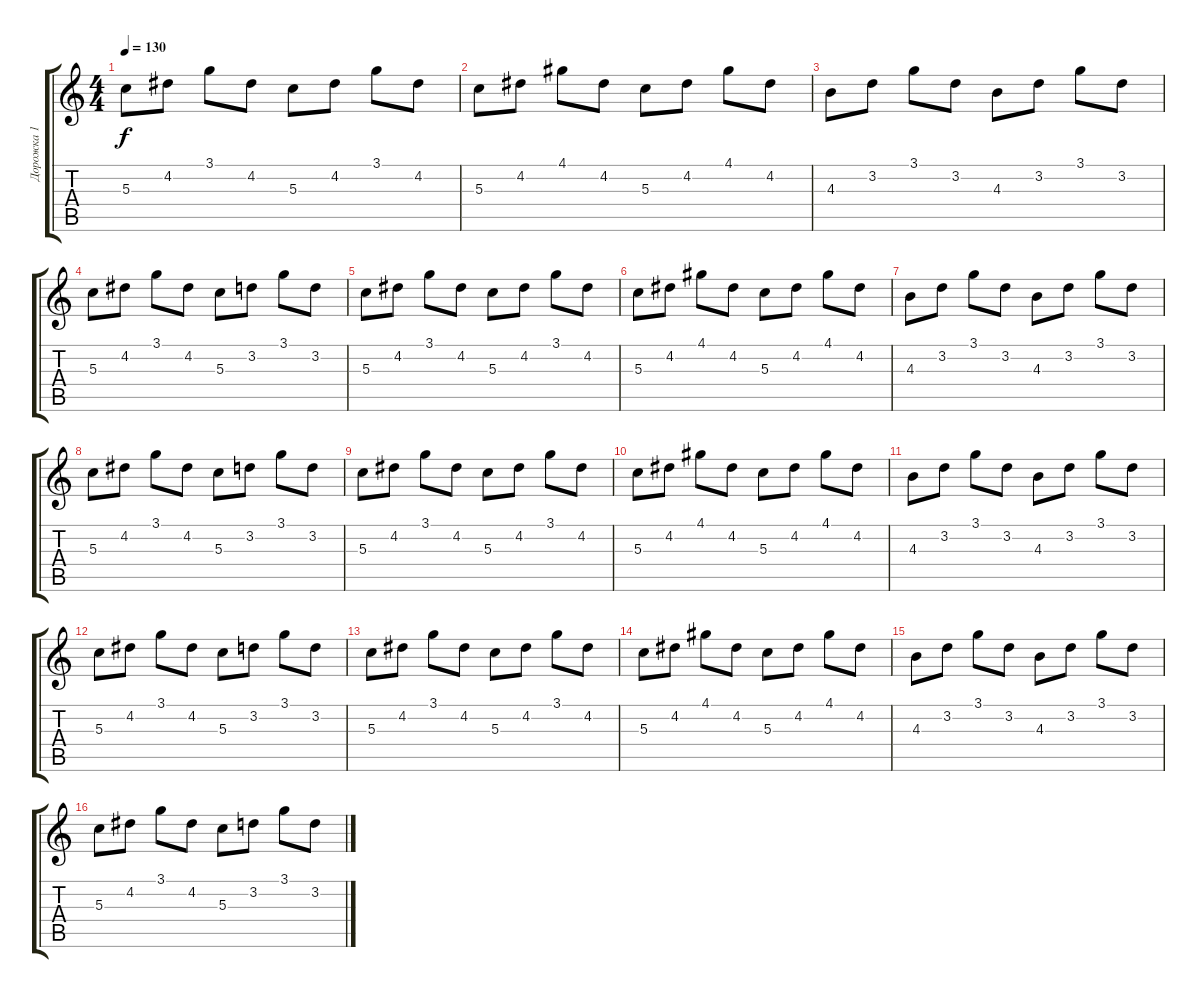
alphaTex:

\track ("Дорожка 1" "Дорожка 1") {instrument electricguitarjazz}
\staff {score tabs}
\tuning (E4 B3 G3 D3 A2 E2) {hide}
\ts (4 4)
\tempo 130
\clef g2
\ks c
5.3.8{dy f} 4.2.8 3.1.8 4.2.8 5.3.8 4.2.8 3.1.8 4.2.8 |
5.3.8 4.2.8 4.1.8 4.2.8 5.3.8 4.2.8 4.1.8 4.2.8 |
4.3.8 3.2.8 3.1.8 3.2.8 4.3.8 3.2.8 3.1.8 3.2.8 |
5.3.8 4.2.8 3.1.8 4.2.8 5.3.8 3.2.8 3.1.8 3.2.8 |
5.3.8 4.2.8 3.1.8 4.2.8 5.3.8 4.2.8 3.1.8 4.2.8 |
5.3.8 4.2.8 4.1.8 4.2.8 5.3.8 4.2.8 4.1.8 4.2.8 |
4.3.8 3.2.8 3.1.8 3.2.8 4.3.8 3.2.8 3.1.8 3.2.8 |
5.3.8 4.2.8 3.1.8 4.2.8 5.3.8 3.2.8 3.1.8 3.2.8 |
5.3.8 4.2.8 3.1.8 4.2.8 5.3.8 4.2.8 3.1.8 4.2.8 |
5.3.8 4.2.8 4.1.8 4.2.8 5.3.8 4.2.8 4.1.8 4.2.8 |
4.3.8 3.2.8 3.1.8 3.2.8 4.3.8 3.2.8 3.1.8 3.2.8 |
5.3.8 4.2.8 3.1.8 4.2.8 5.3.8 3.2.8 3.1.8 3.2.8 |
5.3.8 4.2.8 3.1.8 4.2.8 5.3.8 4.2.8 3.1.8 4.2.8 |
5.3.8 4.2.8 4.1.8 4.2.8 5.3.8 4.2.8 4.1.8 4.2.8 |
4.3.8 3.2.8 3.1.8 3.2.8 4.3.8 3.2.8 3.1.8 3.2.8 |
5.3.8 4.2.8 3.1.8 4.2.8 5.3.8 3.2.8 3.1.8 3.2.8
